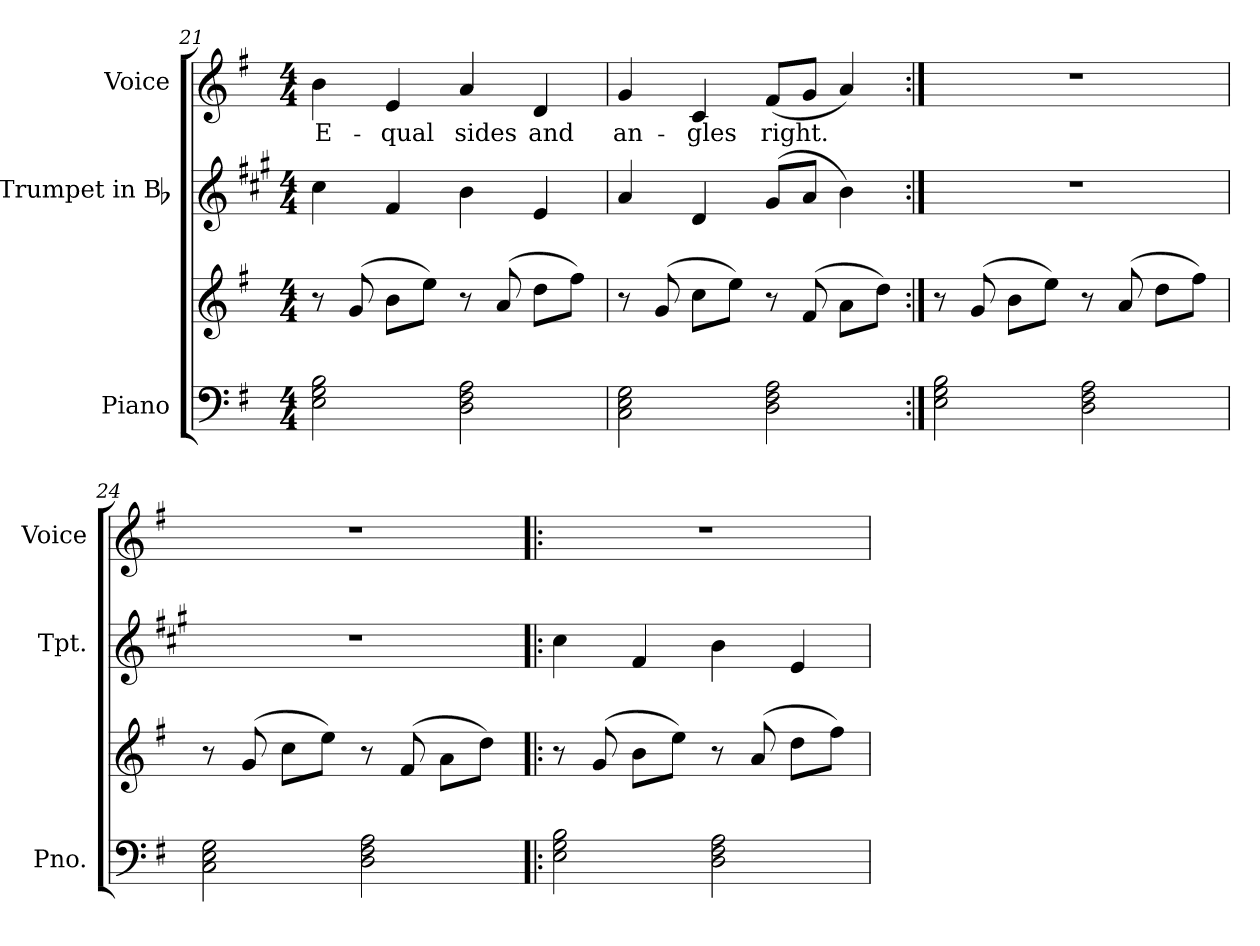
**kern	**kern	**kern	**kern	**text
*part3	*part3	*part2	*part1	*part1
*staff4	*staff3	*staff2	*staff1	*staff1
*I"Piano	*	*I"Trumpet in Bb	*I"Voice	*
*I'Pno.	*	*I'Tpt.	*I'Voice	*
*clefF4	*clefG2	*clefG2	*clefG2	*
*	*	*ITrd1c2	*	*
*k[f#]	*k[f#]	*k[f#]	*k[f#]	*
*G:	*G:	*G:	*G:	*
*M4/4	*M4/4	*M4/4	*M4/4	*
=21	=21	=21	=21	=21
!	!	!	!	!LO:LY:b:color=#000000
2Ei\ 2Gi 2Bi	8r	4bi\	4bi\	E-
.	(8gi/	.	.	.
!	!	!	!	!LO:LY:b:color=#000000
.	8bi\L	4ei/	4ei/	-qual
.	8eei\J)	.	.	.
!	!	!	!	!LO:LY:b:color=#000000
2Di\ 2F#i 2Ai	8r	4ai\	4ai/	sides
.	(8ai/	.	.	.
!	!	!	!	!LO:LY:b:color=#000000
.	8ddi\L	4di/	4di/	and
.	8ff#i\J)	.	.	.
!!LO:LB:g=z
=22	=22	=22	=22	=22
!	!	!	!	!LO:LY:b:color=#000000
2Ci\ 2Ei 2Gi	8r	4gi/	4gi/	an-
.	(8gi/	.	.	.
!	!	!	!	!LO:LY:b:color=#000000
.	8cci\L	4ci/	4ci/	-gles
.	8eei\J)	.	.	.
!	!	!	!	!LO:LY:b:color=#000000
2Di\ 2F#i 2Ai	8r	(8f#i/L	(8f#i/L	right.
.	(8f#i/	8gi/J	8gi/J	.
.	8ai\L	4ai\)	4ai/)	.
.	8ddi\J)	.	.	.
=23:|!	=23:|!	=23:|!	=23:|!	=23:|!
2Ei\ 2Gi 2Bi	8r	1r	1r	.
.	(8gi/	.	.	.
.	8bi\L	.	.	.
.	8eei\J)	.	.	.
2Di\ 2F#i 2Ai	8r	.	.	.
.	(8ai/	.	.	.
.	8ddi\L	.	.	.
.	8ff#i\J)	.	.	.
=24	=24	=24	=24	=24
2Ci\ 2Ei 2Gi	8r	1r	1r	.
.	(8gi/	.	.	.
.	8cci\L	.	.	.
.	8eei\J)	.	.	.
2Di\ 2F#i 2Ai	8r	.	.	.
.	(8f#i/	.	.	.
.	8ai\L	.	.	.
.	8ddi\J)	.	.	.
=25!|:	=25!|:	=25!|:	=25!|:	=25!|:
2Ei\ 2Gi 2Bi	8r	4bi\	1r	.
.	(8gi/	.	.	.
.	8bi\L	4ei/	.	.
.	8eei\J)	.	.	.
2Di\ 2F#i 2Ai	8r	4ai\	.	.
.	(8ai/	.	.	.
.	8ddi\L	4di/	.	.
.	8ff#i\J)	.	.	.
=	=	=	=	=
*-	*-	*-	*-	*-
